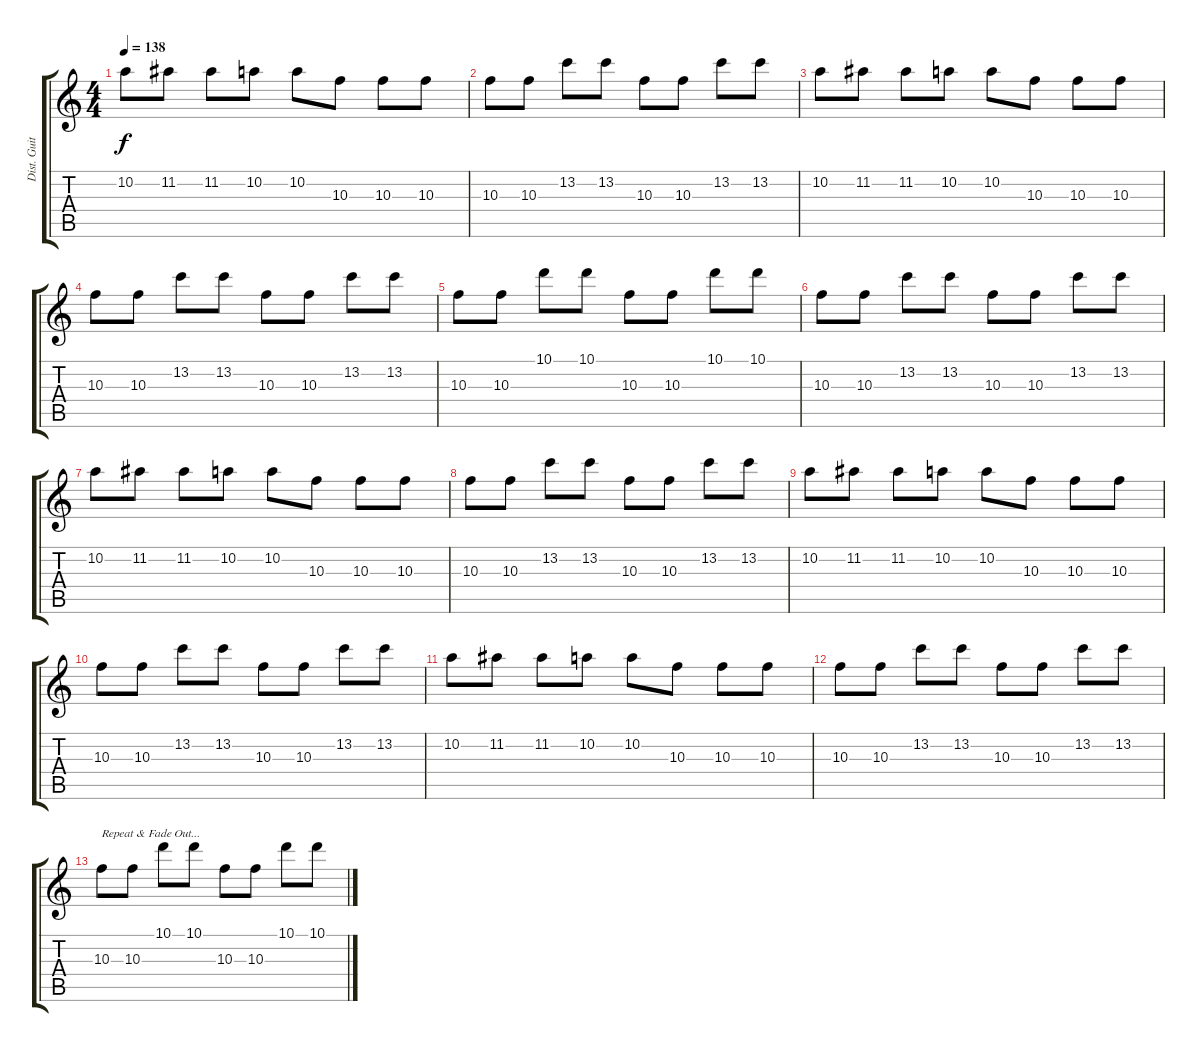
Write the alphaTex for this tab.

\track ("Dist. Guitar 1" "Dist. Guit") {instrument distortionguitar}
\staff {score tabs}
\tuning (E4 B3 G3 D3 A2 E2) {hide}
\ts (4 4)
\tempo 138
\clef g2
\ks c
10.2.8{dy f} 11.2.8 11.2.8 10.2.8 10.2.8 10.3.8 10.3.8 10.3.8 |
10.3.8 10.3.8 13.2.8 13.2.8 10.3.8 10.3.8 13.2.8 13.2.8 |
10.2.8 11.2.8 11.2.8 10.2.8 10.2.8 10.3.8 10.3.8 10.3.8 |
10.3.8 10.3.8 13.2.8 13.2.8 10.3.8 10.3.8 13.2.8 13.2.8 |
10.3.8 10.3.8 10.1.8 10.1.8 10.3.8 10.3.8 10.1.8 10.1.8 |
10.3.8{volume 10 instrument lead3calliope} 10.3.8 13.2.8 13.2.8 10.3.8 10.3.8 13.2.8 13.2.8 |
10.2.8 11.2.8 11.2.8 10.2.8 10.2.8 10.3.8 10.3.8 10.3.8 |
10.3.8 10.3.8 13.2.8 13.2.8 10.3.8 10.3.8 13.2.8 13.2.8 |
10.2.8 11.2.8 11.2.8 10.2.8 10.2.8 10.3.8 10.3.8 10.3.8 |
10.3.8 10.3.8 13.2.8 13.2.8 10.3.8 10.3.8 13.2.8 13.2.8 |
10.2.8 11.2.8 11.2.8 10.2.8 10.2.8 10.3.8 10.3.8 10.3.8 |
10.3.8 10.3.8 13.2.8 13.2.8 10.3.8 10.3.8 13.2.8 13.2.8 |
10.3.8{txt "Repeat & Fade Out..."} 10.3.8 10.1.8 10.1.8 10.3.8 10.3.8 10.1.8 10.1.8
